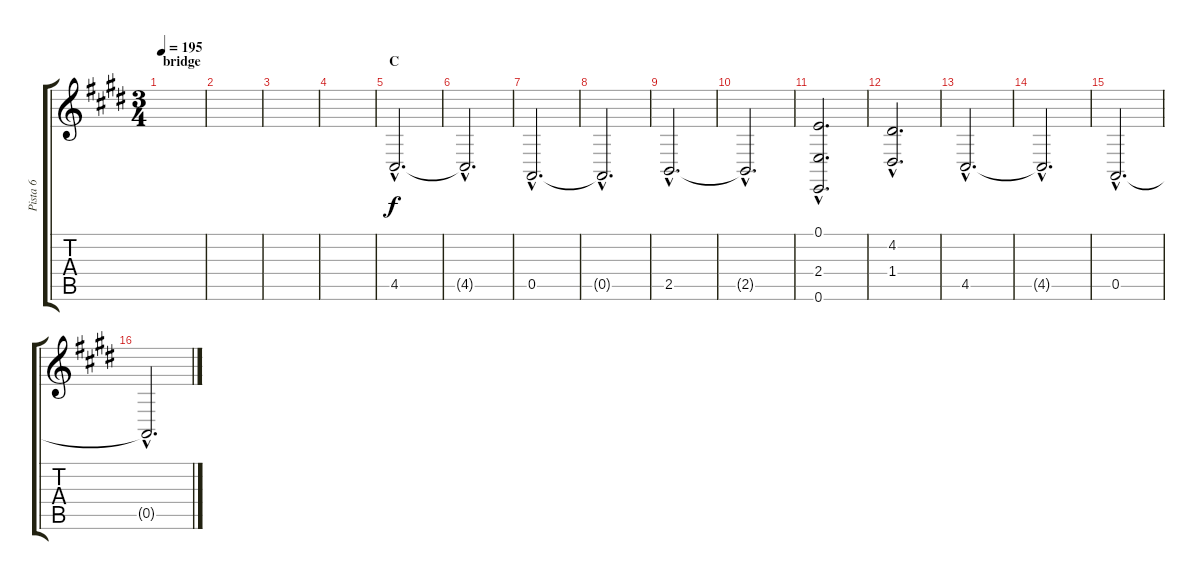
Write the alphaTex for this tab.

\track ("Pista 6" "Pista 6") {instrument choiraahs}
\staff {score tabs}
\tuning (E4 B3 G3 D3 A2 E2) {hide}
\ts (3 4)
\section ("" "bridge")
\tempo 195
\clef g2
\ks e
|
|
|
|
\section ("" "C")
4.5{hac}.2{d} |
4.5{hac t}.2{d} |
0.5{hac}.2{d} |
0.5{hac t}.2{d} |
2.5{hac}.2{d} |
2.5{hac t}.2{d} |
(0.1{hac} 2.4{hac} 0.6{hac}).2{d} |
(4.2{hac} 1.4{hac}).2{d} |
4.5{hac}.2{d} |
4.5{hac t}.2{d} |
0.5{hac}.2{d} |
0.5{hac t}.2{d}
